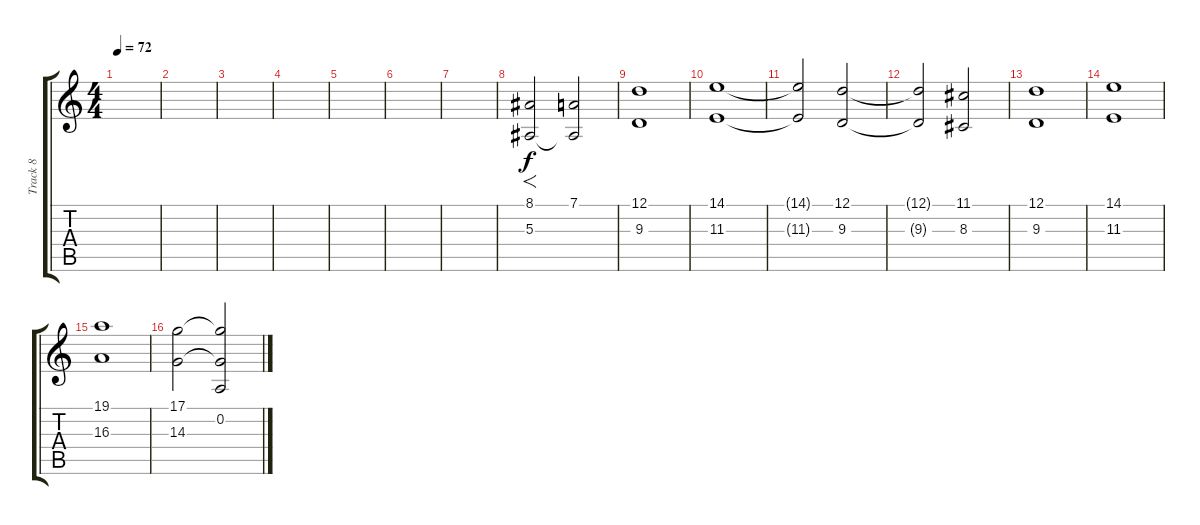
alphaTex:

\track ("Track 8" "Track 8") {instrument choiraahs}
\staff {score tabs}
\tuning (D4 A3 F3 C3 G2 C2) {hide}
\ts (4 4)
\tempo 72
\clef g2
\ks c
|
|
|
|
|
|
|
(8.1 5.3).2{f} (7.1 5.3{t}).2 |
(12.1 9.3).1 |
(14.1 11.3).1 |
(14.1{t} 11.3{t}).2 (12.1 9.3).2 |
(12.1{t} 9.3{t}).2 (11.1 8.3).2 |
(12.1 9.3).1 |
(14.1 11.3).1 |
(19.1 16.3).1 |
(17.1 14.3).2 (17.1{t} 0.2 14.3{t}).2
